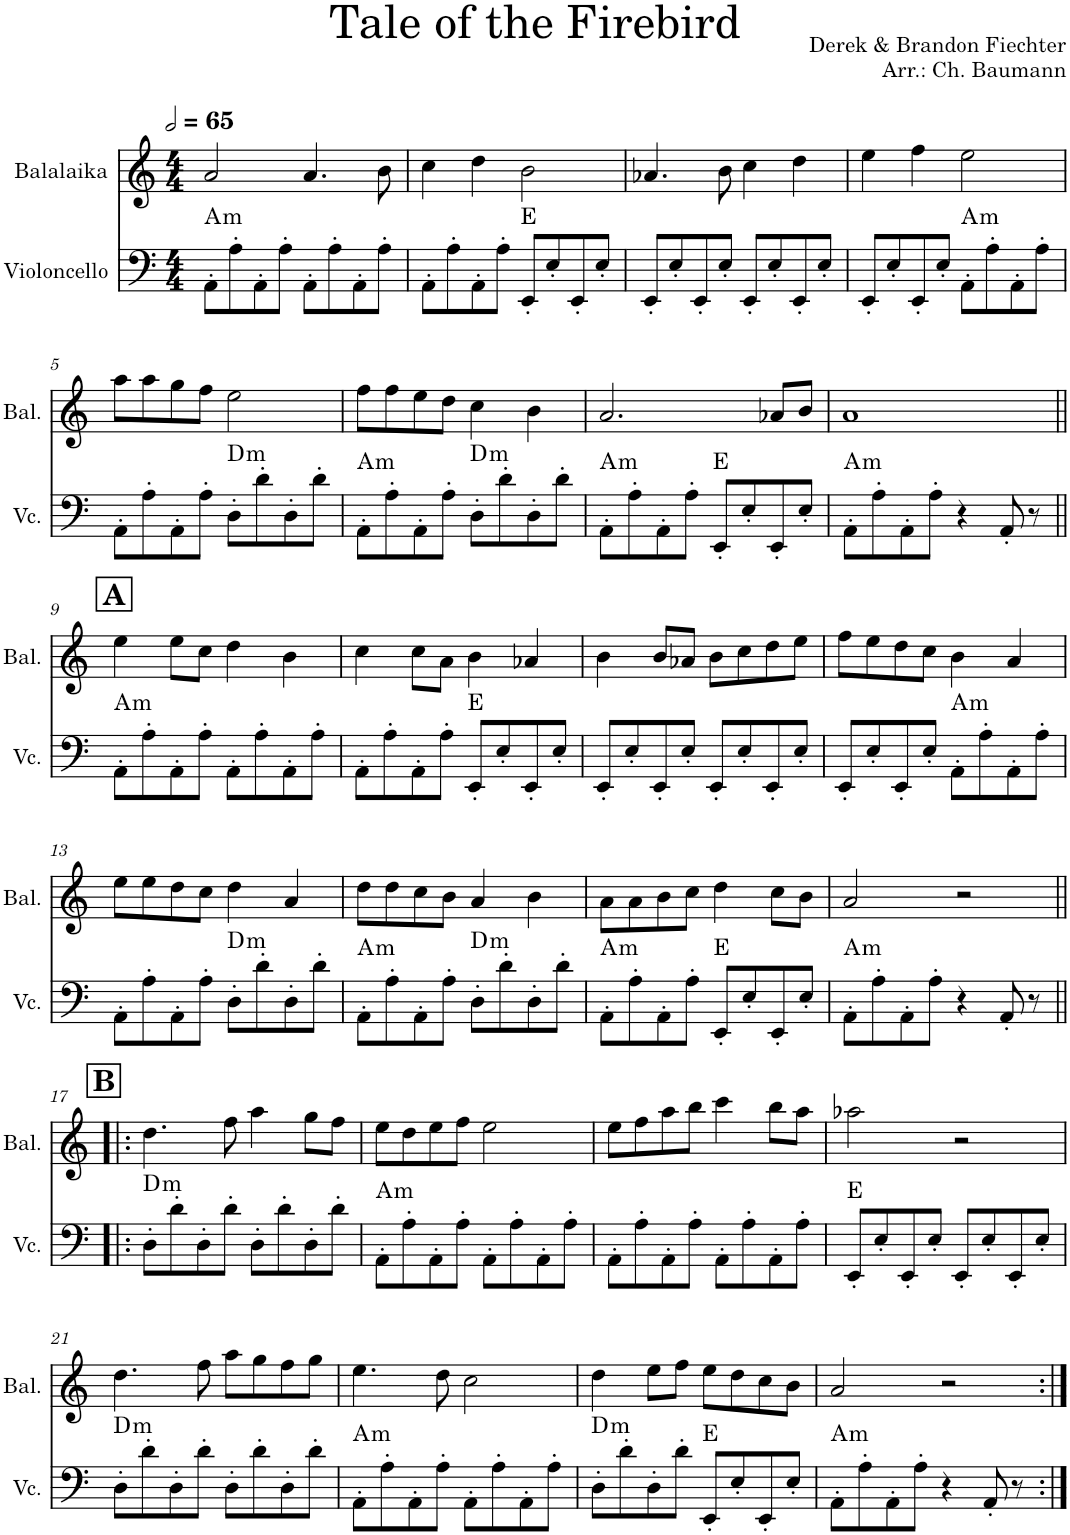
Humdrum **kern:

**kern	**harte	**kern
*part2	*part2	*part1
*staff2	*	*staff1
*I"Violoncello	*	*I"Balalaika
*I'Vc.	*	*I'Bal.
*clefF4	*	*clefG2
*k[]	*	*k[]
*M4/4	*	*M4/4
*MM130	*	*MM130
=1	=1	=1
!	!LO:H:kt=m	!
8AA'\L	A:min	2a/
8A'\	.	.
8AA'\	.	.
8A'\J	.	.
8AA'\L	.	4.a/
8A'\	.	.
8AA'\	.	.
8A'\J	.	8b\
=2	=2	=2
8AA'\L	.	4cc\
8A'\	.	.
8AA'\	.	4dd\
8A'\J	.	.
8EE'/L	E:maj	2b\
8E'/	.	.
8EE'/	.	.
8E'/J	.	.
=3	=3	=3
8EE'/L	.	4.a-X/
8E'/	.	.
8EE'/	.	.
8E'/J	.	8b\
8EE'/L	.	4cc\
8E'/	.	.
8EE'/	.	4dd\
8E'/J	.	.
=4	=4	=4
8EE'/L	.	4ee\
8E'/	.	.
8EE'/	.	4ff\
8E'/J	.	.
!	!LO:H:kt=m	!
8AA'\L	A:min	2ee\
8A'\	.	.
8AA'\	.	.
8A'\J	.	.
!!LO:LB:g=z
=5	=5	=5
8AA'\L	.	8aa\L
8A'\	.	8aa\
8AA'\	.	8gg\
8A'\J	.	8ff\J
!	!LO:H:kt=m	!
8D'\L	D:min	2ee\
8d'\	.	.
8D'\	.	.
8d'\J	.	.
=6	=6	=6
!	!LO:H:kt=m	!
8AA'\L	A:min	8ff\L
8A'\	.	8ff\
8AA'\	.	8ee\
8A'\J	.	8dd\J
!	!LO:H:kt=m	!
8D'\L	D:min	4cc\
8d'\	.	.
8D'\	.	4b\
8d'\J	.	.
=7	=7	=7
!	!LO:H:kt=m	!
8AA'\L	A:min	2.a/
8A'\	.	.
8AA'\	.	.
8A'\J	.	.
8EE'/L	E:maj	.
8E'/	.	.
8EE'/	.	8a-X/L
8E'/J	.	8b/J
=8	=8	=8
!	!LO:H:kt=m	!
8AA'\L	A:min	1a
8A'\	.	.
8AA'\	.	.
8A'\J	.	.
4r	.	.
8AA'/	.	.
8r	.	.
!!LO:LB:g=z
!!LO:REH:place=s1:a:B:cj:fs=14:t=A
=9||	=9||	=9||
!	!LO:H:kt=m	!
8AA'\L	A:min	4ee\
8A'\	.	.
8AA'\	.	8ee\L
8A'\J	.	8cc\J
8AA'\L	.	4dd\
8A'\	.	.
8AA'\	.	4b\
8A'\J	.	.
=10	=10	=10
8AA'\L	.	4cc\
8A'\	.	.
8AA'\	.	8cc\L
8A'\J	.	8a\J
8EE'/L	E:maj	4b\
8E'/	.	.
8EE'/	.	4a-X/
8E'/J	.	.
=11	=11	=11
8EE'/L	.	4b\
8E'/	.	.
8EE'/	.	8b/L
8E'/J	.	8a-X/J
8EE'/L	.	8b\L
8E'/	.	8cc\
8EE'/	.	8dd\
8E'/J	.	8ee\J
=12	=12	=12
8EE'/L	.	8ff\L
8E'/	.	8ee\
8EE'/	.	8dd\
8E'/J	.	8cc\J
!	!LO:H:kt=m	!
8AA'\L	A:min	4b\
8A'\	.	.
8AA'\	.	4a/
8A'\J	.	.
!!LO:LB:g=z
=13	=13	=13
8AA'\L	.	8ee\L
8A'\	.	8ee\
8AA'\	.	8dd\
8A'\J	.	8cc\J
!	!LO:H:kt=m	!
8D'\L	D:min	4dd\
8d'\	.	.
8D'\	.	4a/
8d'\J	.	.
=14	=14	=14
!	!LO:H:kt=m	!
8AA'\L	A:min	8dd\L
8A'\	.	8dd\
8AA'\	.	8cc\
8A'\J	.	8b\J
!	!LO:H:kt=m	!
8D'\L	D:min	4a/
8d'\	.	.
8D'\	.	4b\
8d'\J	.	.
=15	=15	=15
!	!LO:H:kt=m	!
8AA'\L	A:min	8a\L
8A'\	.	8a\
8AA'\	.	8b\
8A'\J	.	8cc\J
8EE'/L	E:maj	4dd\
8E'/	.	.
8EE'/	.	8cc\L
8E'/J	.	8b\J
=16	=16	=16
!	!LO:H:kt=m	!
8AA'\L	A:min	2a/
8A'\	.	.
8AA'\	.	.
8A'\J	.	.
4r	.	2r
8AA'/	.	.
8r	.	.
!!LO:LB:g=z
!!LO:REH:place=s1:a:B:cj:fs=14:t=B
=17!|:	=17!|:	=17!|:
!	!LO:H:kt=m	!
8D'\L	D:min	4.dd\
8d'\	.	.
8D'\	.	.
8d'\J	.	8ff\
8D'\L	.	4aa\
8d'\	.	.
8D'\	.	8gg\L
8d'\J	.	8ff\J
=18	=18	=18
!	!LO:H:kt=m	!
8AA'\L	A:min	8ee\L
8A'\	.	8dd\
8AA'\	.	8ee\
8A'\J	.	8ff\J
8AA'\L	.	2ee\
8A'\	.	.
8AA'\	.	.
8A'\J	.	.
=19	=19	=19
8AA'\L	.	8ee\L
8A'\	.	8ff\
8AA'\	.	8aa\
8A'\J	.	8bb\J
8AA'\L	.	4ccc\
8A'\	.	.
8AA'\	.	8bb\L
8A'\J	.	8aa\J
=20	=20	=20
8EE'/L	E:maj	2aa-X\
8E'/	.	.
8EE'/	.	.
8E'/J	.	.
8EE'/L	.	2r
8E'/	.	.
8EE'/	.	.
8E'/J	.	.
!!LO:LB:g=z
=21	=21	=21
!	!LO:H:kt=m	!
8D'\L	D:min	4.dd\
8d'\	.	.
8D'\	.	.
8d'\J	.	8ff\
8D'\L	.	8aa\L
8d'\	.	8gg\
8D'\	.	8ff\
8d'\J	.	8gg\J
=22	=22	=22
!	!LO:H:kt=m	!
8AA'\L	A:min	4.ee\
8A'\	.	.
8AA'\	.	.
8A'\J	.	8dd\
8AA'\L	.	2cc\
8A'\	.	.
8AA'\	.	.
8A'\J	.	.
=23	=23	=23
!	!LO:H:kt=m	!
8D'\L	D:min	4dd\
8d'\	.	.
8D'\	.	8ee\L
8d'\J	.	8ff\J
8EE'/L	E:maj	8ee\L
8E'/	.	8dd\
8EE'/	.	8cc\
8E'/J	.	8b\J
=24	=24	=24
!	!LO:H:kt=m	!
8AA'\L	A:min	2a/
8A'\	.	.
8AA'\	.	.
8A'\J	.	.
4r	.	2r
8AA'/	.	.
8r	.	.
=:|!	=:|!	=:|!
*-	*-	*-
